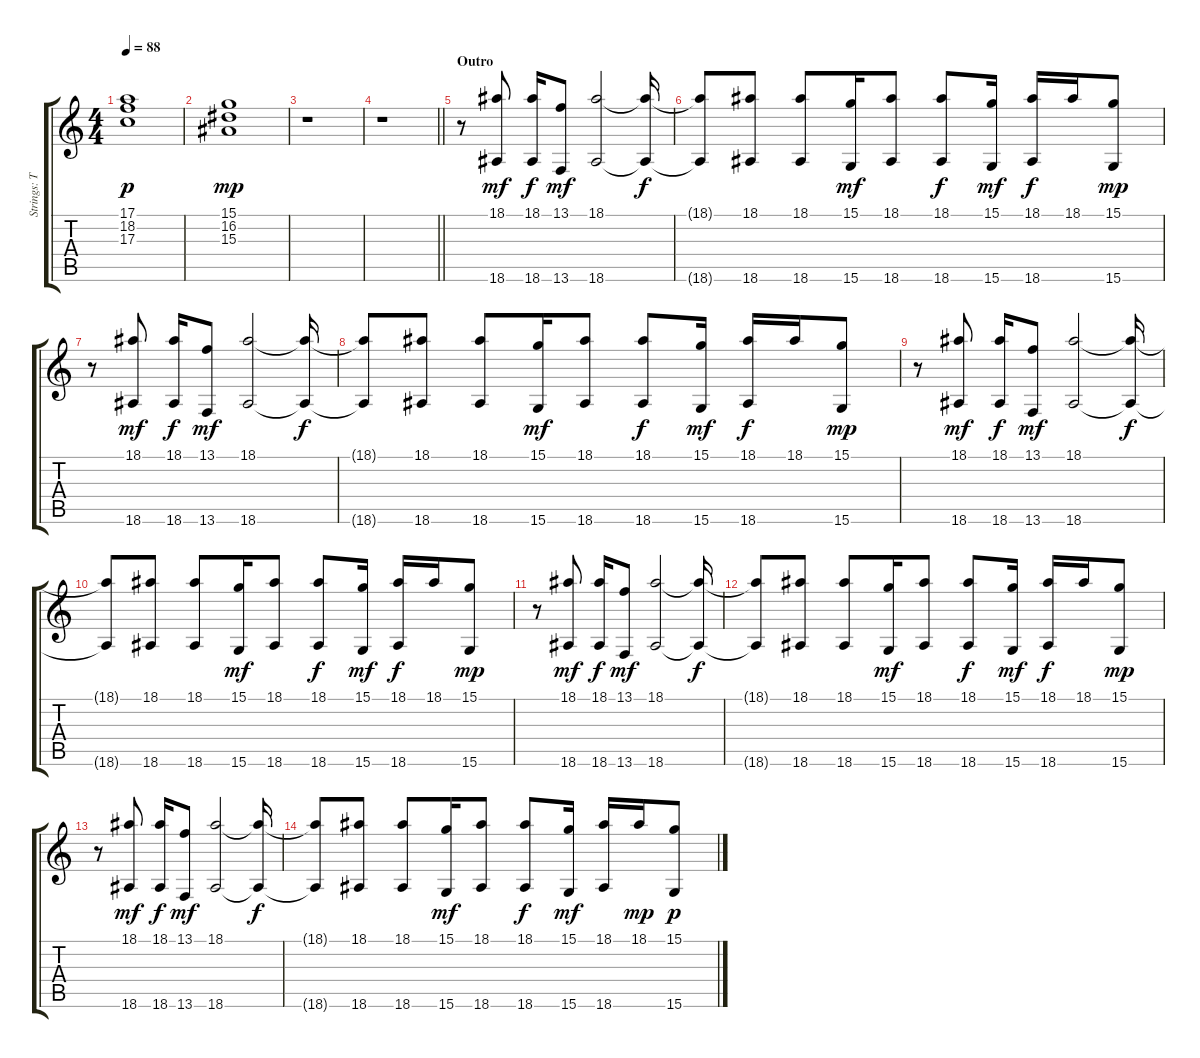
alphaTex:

\track ("Strings: Ted Sheely" "Strings: T") {instrument stringensemble1}
\staff {score tabs}
\tuning (E4 B3 G3 D3 A2 E2) {hide}
\ts (4 4)
\tempo 88
\clef g2
\ks c
(17.1 18.2 17.3).1{dy p instrument tremolostrings} |
(15.1 16.2 15.3).1{dy mp} |
r.1 |
\barLineRight lightlight
r.1 |
\section ("" "Outro")
r.8 (18.1 18.6).8{dy mf} (18.1 18.6).16{dy f} (13.1 13.6).8{dy mf} (18.1 18.6).2 (18.1{t} 18.6{t}).16{dy f} |
(18.1{t} 18.6{t}).8 (18.1 18.6).8 (18.1 18.6).8 (15.1 15.6).16{dy mf} (18.1 18.6).8 (18.1 18.6).8{dy f} (15.1 15.6).16{dy mf} (18.1 18.6).16{dy f} 18.1.16 (15.1 15.6).8{dy mp} |
r.8 (18.1 18.6).8{dy mf} (18.1 18.6).16{dy f} (13.1 13.6).8{dy mf} (18.1 18.6).2 (18.1{t} 18.6{t}).16{dy f} |
(18.1{t} 18.6{t}).8 (18.1 18.6).8 (18.1 18.6).8 (15.1 15.6).16{dy mf} (18.1 18.6).8 (18.1 18.6).8{dy f} (15.1 15.6).16{dy mf} (18.1 18.6).16{dy f} 18.1.16 (15.1 15.6).8{dy mp} |
r.8 (18.1 18.6).8{dy mf} (18.1 18.6).16{dy f} (13.1 13.6).8{dy mf} (18.1 18.6).2 (18.1{t} 18.6{t}).16{dy f} |
(18.1{t} 18.6{t}).8 (18.1 18.6).8 (18.1 18.6).8 (15.1 15.6).16{dy mf} (18.1 18.6).8 (18.1 18.6).8{dy f} (15.1 15.6).16{dy mf} (18.1 18.6).16{dy f} 18.1.16 (15.1 15.6).8{dy mp} |
r.8 (18.1 18.6).8{dy mf} (18.1 18.6).16{dy f} (13.1 13.6).8{dy mf} (18.1 18.6).2 (18.1{t} 18.6{t}).16{dy f} |
(18.1{t} 18.6{t}).8{volume 0} (18.1 18.6).8 (18.1 18.6).8 (15.1 15.6).16{dy mf} (18.1 18.6).8 (18.1 18.6).8{dy f} (15.1 15.6).16{dy mf} (18.1 18.6).16{dy f} 18.1.16 (15.1 15.6).8{dy mp} |
r.8 (18.1 18.6).8{dy mf} (18.1 18.6).16{dy f} (13.1 13.6).8{dy mf} (18.1 18.6).2 (18.1{t} 18.6{t}).16{dy f} |
(18.1{t} 18.6{t}).8 (18.1 18.6).8 (18.1 18.6).8 (15.1 15.6).16{dy mf} (18.1 18.6).8 (18.1 18.6).8{dy f} (15.1 15.6).16{dy mf} (18.1 18.6).16 18.1.16{dy mp} (15.1 15.6).8{dy p}
